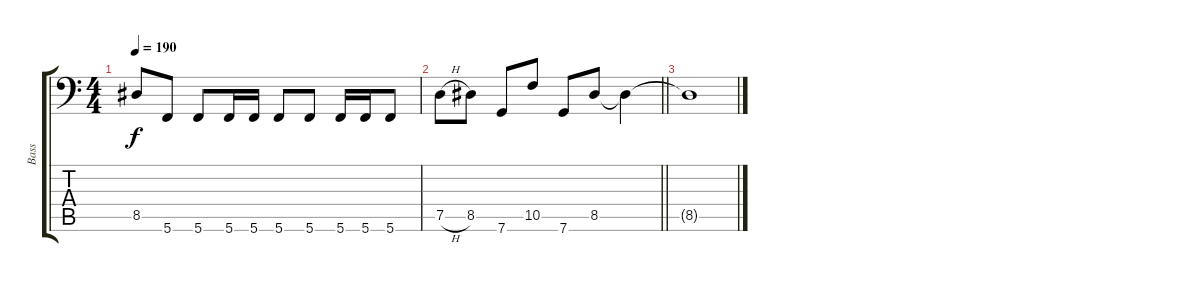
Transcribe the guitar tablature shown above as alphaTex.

\track ("Bass" "Bass") {instrument electricbasspick}
\staff {score tabs}
\tuning (D3 A2 F2 C2 G1 C1) {hide}
\ts (4 4)
\tempo 190
\clef f4
\ks c
8.5.8{dy f} 5.6.8 5.6.8 5.6.16 5.6.16 5.6.8 5.6.8 5.6.16 5.6.16 5.6.8 |
\barLineRight lightlight
7.5{h}.8 8.5.8 7.6.8 10.5.8 7.6.8 8.5.8 8.5{t}.4 |
8.5{t}.1
